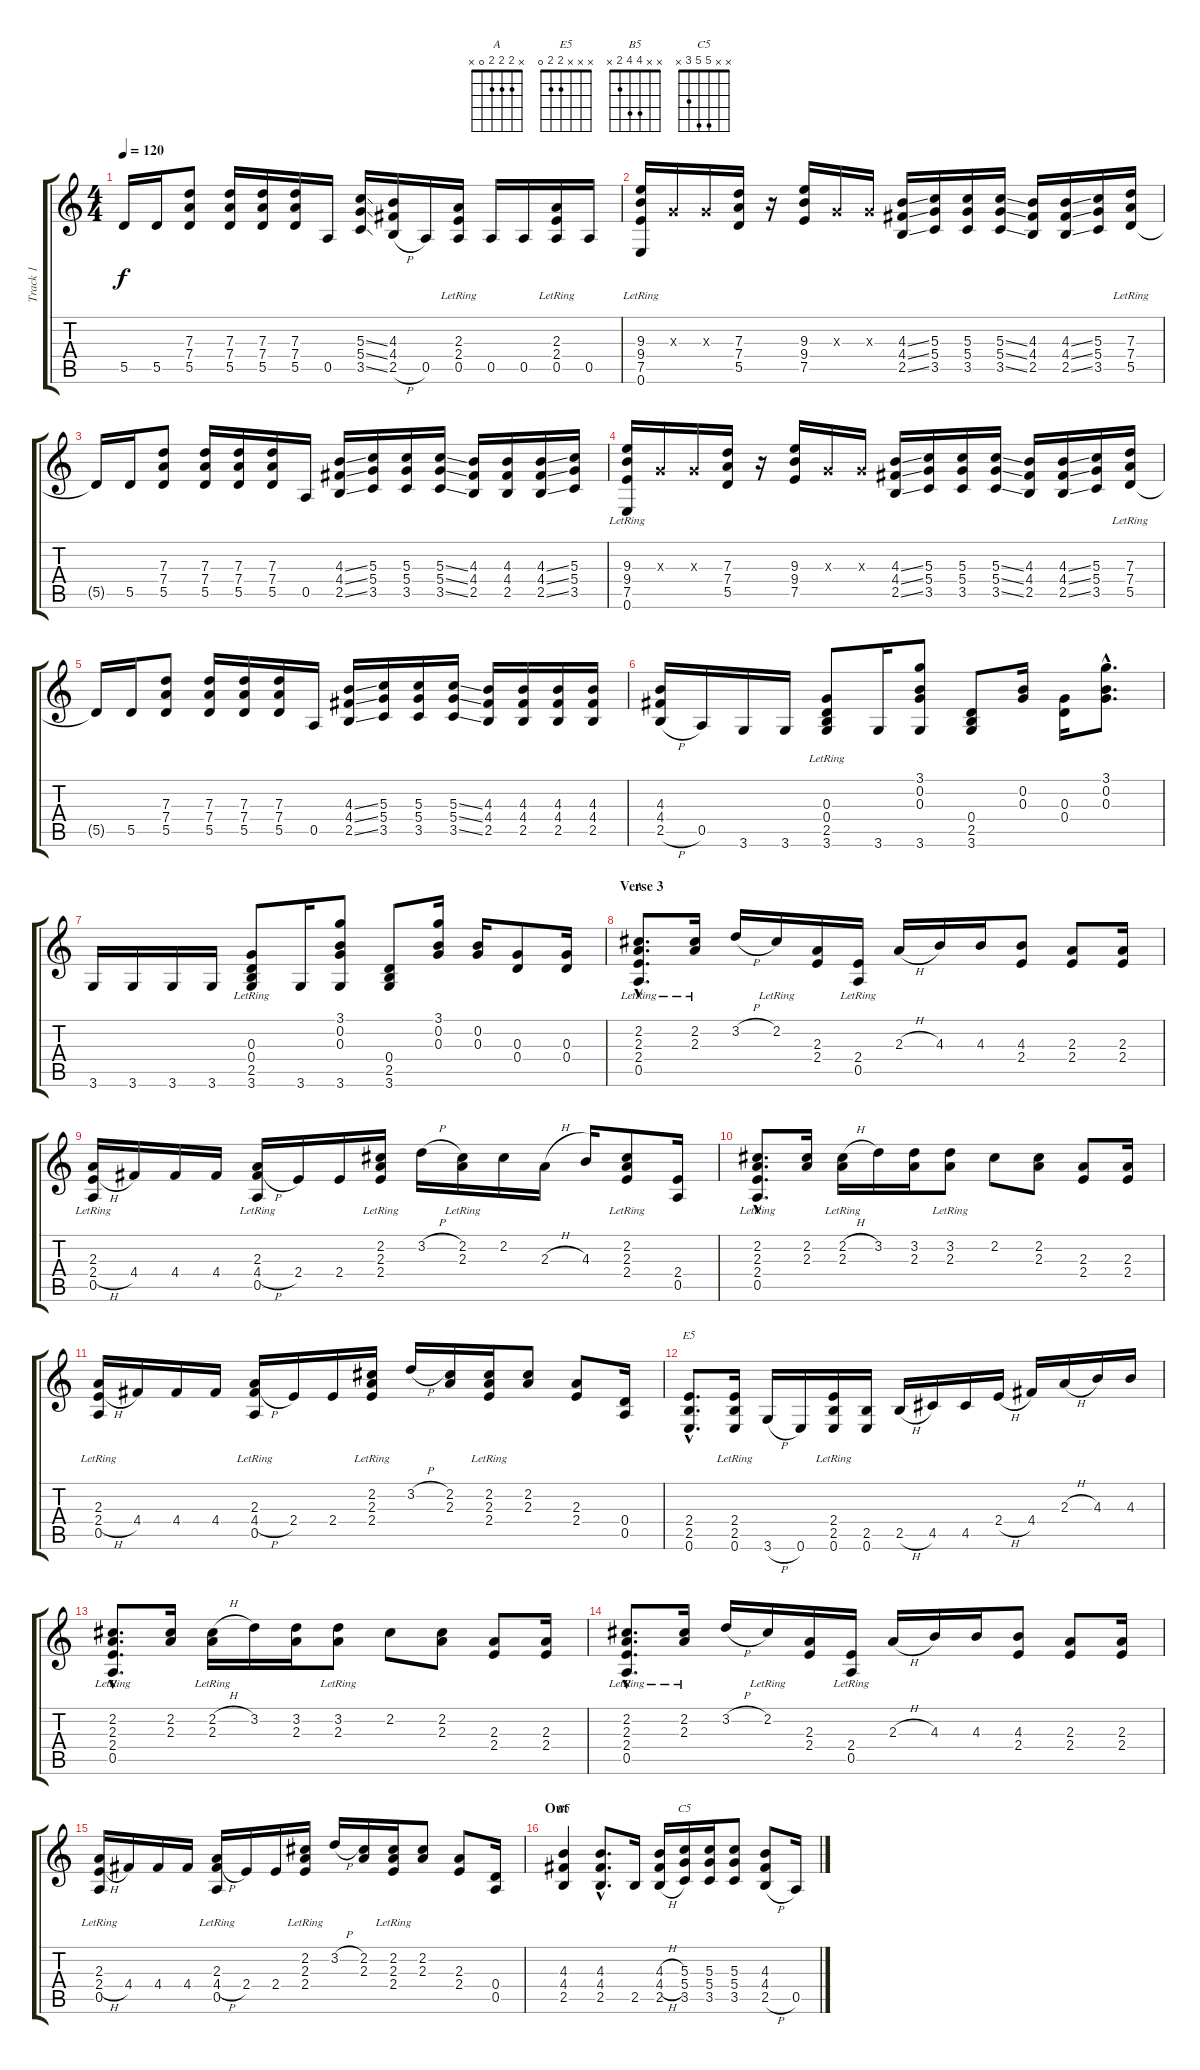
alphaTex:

\track ("Track 1" "Track 1") {instrument acousticguitarnylon}
\staff {score tabs}
\tuning (E4 B3 G3 D3 A2 E2) {hide}
\chord ("A" x 2 2 2 0 x)
\chord ("E5" x x x 2 2 0)
\chord ("B5" x x 4 4 2 x)
\chord ("C5" x x 5 5 3 x)
\ts (4 4)
\tempo 120
\clef g2
\ks c
5.5{t}.16{dy f} 5.5.16 (7.3 7.4 5.5).8 (7.3 7.4 5.5).16 (7.3 7.4 5.5).16 (7.3 7.4 5.5).16 0.5.16 (5.3{ss} 5.4{ss} 3.5{ss}).16 (4.3 4.4 2.5{h}).16 0.5.16 (2.3{lr} 2.4{lr} 0.5).16 0.5.16 0.5.16 (2.3{lr} 2.4{lr} 0.5).16 0.5.16 |
(9.3 9.4 7.5 0.6{lr}).16 0.3{x}.16 0.3{x}.16 (7.3 7.4 5.5).16 r.16 (9.3 9.4 7.5).16 0.3{x}.16 0.3{x}.16 (4.3{ss} 4.4{ss} 2.5{ss}).16 (5.3 5.4 3.5).16 (5.3 5.4 3.5).16 (5.3{ss} 5.4{ss} 3.5{ss}).16 (4.3 4.4 2.5).16 (4.3{ss} 4.4{ss} 2.5{ss}).16 (5.3 5.4 3.5).16 (7.3{lr} 7.4{lr} 5.5).16 |
5.5{t}.16 5.5.16 (7.3 7.4 5.5).8 (7.3 7.4 5.5).16 (7.3 7.4 5.5).16 (7.3 7.4 5.5).16 0.5.16 (4.3{ss} 4.4{ss} 2.5{ss}).16 (5.3 5.4 3.5).16 (5.3 5.4 3.5).16 (5.3{ss} 5.4{ss} 3.5{ss}).16 (4.3 4.4 2.5).16 (4.3 4.4 2.5).16 (4.3{ss} 4.4{ss} 2.5{ss}).16 (5.3 5.4 3.5).16 |
(9.3 9.4 7.5 0.6{lr}).16 0.3{x}.16 0.3{x}.16 (7.3 7.4 5.5).16 r.16 (9.3 9.4 7.5).16 0.3{x}.16 0.3{x}.16 (4.3{ss} 4.4{ss} 2.5{ss}).16 (5.3 5.4 3.5).16 (5.3 5.4 3.5).16 (5.3{ss} 5.4{ss} 3.5{ss}).16 (4.3 4.4 2.5).16 (4.3{ss} 4.4{ss} 2.5{ss}).16 (5.3 5.4 3.5).16 (7.3{lr} 7.4{lr} 5.5).16 |
5.5{t}.16 5.5.16 (7.3 7.4 5.5).8 (7.3 7.4 5.5).16 (7.3 7.4 5.5).16 (7.3 7.4 5.5).16 0.5.16 (4.3{ss} 4.4{ss} 2.5{ss}).16 (5.3 5.4 3.5).16 (5.3 5.4 3.5).16 (5.3{ss} 5.4{ss} 3.5{ss}).16 (4.3 4.4 2.5).16 (4.3 4.4 2.5).16 (4.3 4.4 2.5).16 (4.3 4.4 2.5).16 |
(4.3 4.4 2.5{h}).16 0.5.16 3.6.16 3.6.16 (0.3 0.4{lr} 2.5{lr} 3.6).8 3.6.16 (3.1 0.2 0.3 3.6).8 (0.4 2.5 3.6).8 (0.2 0.3).16 (0.3 0.4).16 (3.1{hac} 0.2{hac} 0.3{hac}).8{d} |
3.6.16 3.6.16 3.6.16 3.6.16 (0.3 0.4{lr} 2.5{lr} 3.6).8 3.6.16 (3.1 0.2 0.3 3.6).8 (0.4 2.5 3.6).8 (3.1 0.2 0.3).16 (0.2 0.3).16 (0.3 0.4).8 (0.3 0.4).16 |
\section ("" "Verse 3")
(2.2{hac} 2.3{hac} 2.4{hac lr} 0.5{hac lr}).8{d ch "A"} (2.2 2.3{lr}).16 3.2{h}.16 2.2{lr}.16 (2.3 2.4).16 (2.4{lr} 0.5{lr}).16 2.3{h}.16 4.3.16 4.3.16 (4.3 2.4).8 (2.3 2.4).8 (2.3 2.4).16 |
(2.3{lr} 2.4{h} 0.5{lr}).16 4.4.16 4.4.16 4.4.16 (2.3{lr} 4.4{h} 0.5{lr}).16 2.4.16 2.4.16 (2.2 2.3{lr} 2.4{lr}).16 3.2{h}.16 (2.2 2.3{lr}).16 2.2.16 2.3{h}.16 4.3.16 (2.2{lr} 2.3{lr} 2.4).8 (2.4 0.5).16 |
(2.2{hac} 2.3{hac} 2.4{hac lr} 0.5{hac lr}).8{d} (2.2 2.3).16 (2.2{h} 2.3{lr}).16 3.2.16 (3.2 2.3).16 (3.2 2.3{lr}).8 2.2.8 (2.2 2.3).8 (2.3 2.4).8 (2.3 2.4).16 |
(2.3{lr} 2.4{h} 0.5{lr}).16 4.4.16 4.4.16 4.4.16 (2.3{lr} 4.4{h} 0.5{lr}).16 2.4.16 2.4.16 (2.2 2.3{lr} 2.4{lr}).16 3.2{h}.16 (2.2 2.3).16 (2.2 2.3 2.4{lr}).16 (2.2 2.3).8 (2.3 2.4).8 (0.4 0.5).16 |
(2.4{hac} 2.5{hac} 0.6{hac}).8{d ch "E5"} (2.4{lr} 2.5 0.6).16 3.6{h}.16 0.6.16 (2.4{lr} 2.5 0.6).16 (2.5 0.6).16 2.5{h}.16 4.5.16 4.5.16 2.4{h}.16 4.4.16 2.3{h}.16 4.3.16 4.3.16 |
(2.2{hac} 2.3{hac} 2.4{hac lr} 0.5{hac lr}).8{d} (2.2 2.3).16 (2.2{h} 2.3{lr}).16 3.2.16 (3.2 2.3).16 (3.2 2.3{lr}).8 2.2.8 (2.2 2.3).8 (2.3 2.4).8 (2.3 2.4).16 |
(2.2{hac} 2.3{hac} 2.4{hac lr} 0.5{hac lr}).8{d} (2.2 2.3{lr}).16 3.2{h}.16 2.2{lr}.16 (2.3 2.4).16 (2.4{lr} 0.5{lr}).16 2.3{h}.16 4.3.16 4.3.16 (4.3 2.4).8 (2.3 2.4).8 (2.3 2.4).16 |
(2.3{lr} 2.4{h} 0.5{lr}).16 4.4.16 4.4.16 4.4.16 (2.3{lr} 4.4{h} 0.5{lr}).16 2.4.16 2.4.16 (2.2 2.3{lr} 2.4{lr}).16 3.2{h}.16 (2.2 2.3).16 (2.2 2.3 2.4{lr}).16 (2.2 2.3).8 (2.3 2.4).8 (0.4 0.5).16 |
\section ("" "Out")
(4.3 4.4 2.5).4{ch "B5"} (4.3{hac} 4.4{hac} 2.5{hac}).8{d} 2.5.16 (4.3{h} 4.4{h} 2.5{h}).16 (5.3 5.4 3.5).16{ch "C5"} (5.3 5.4 3.5).16 (5.3 5.4 3.5).8 (4.3 4.4 2.5{h}).8 0.5.16
